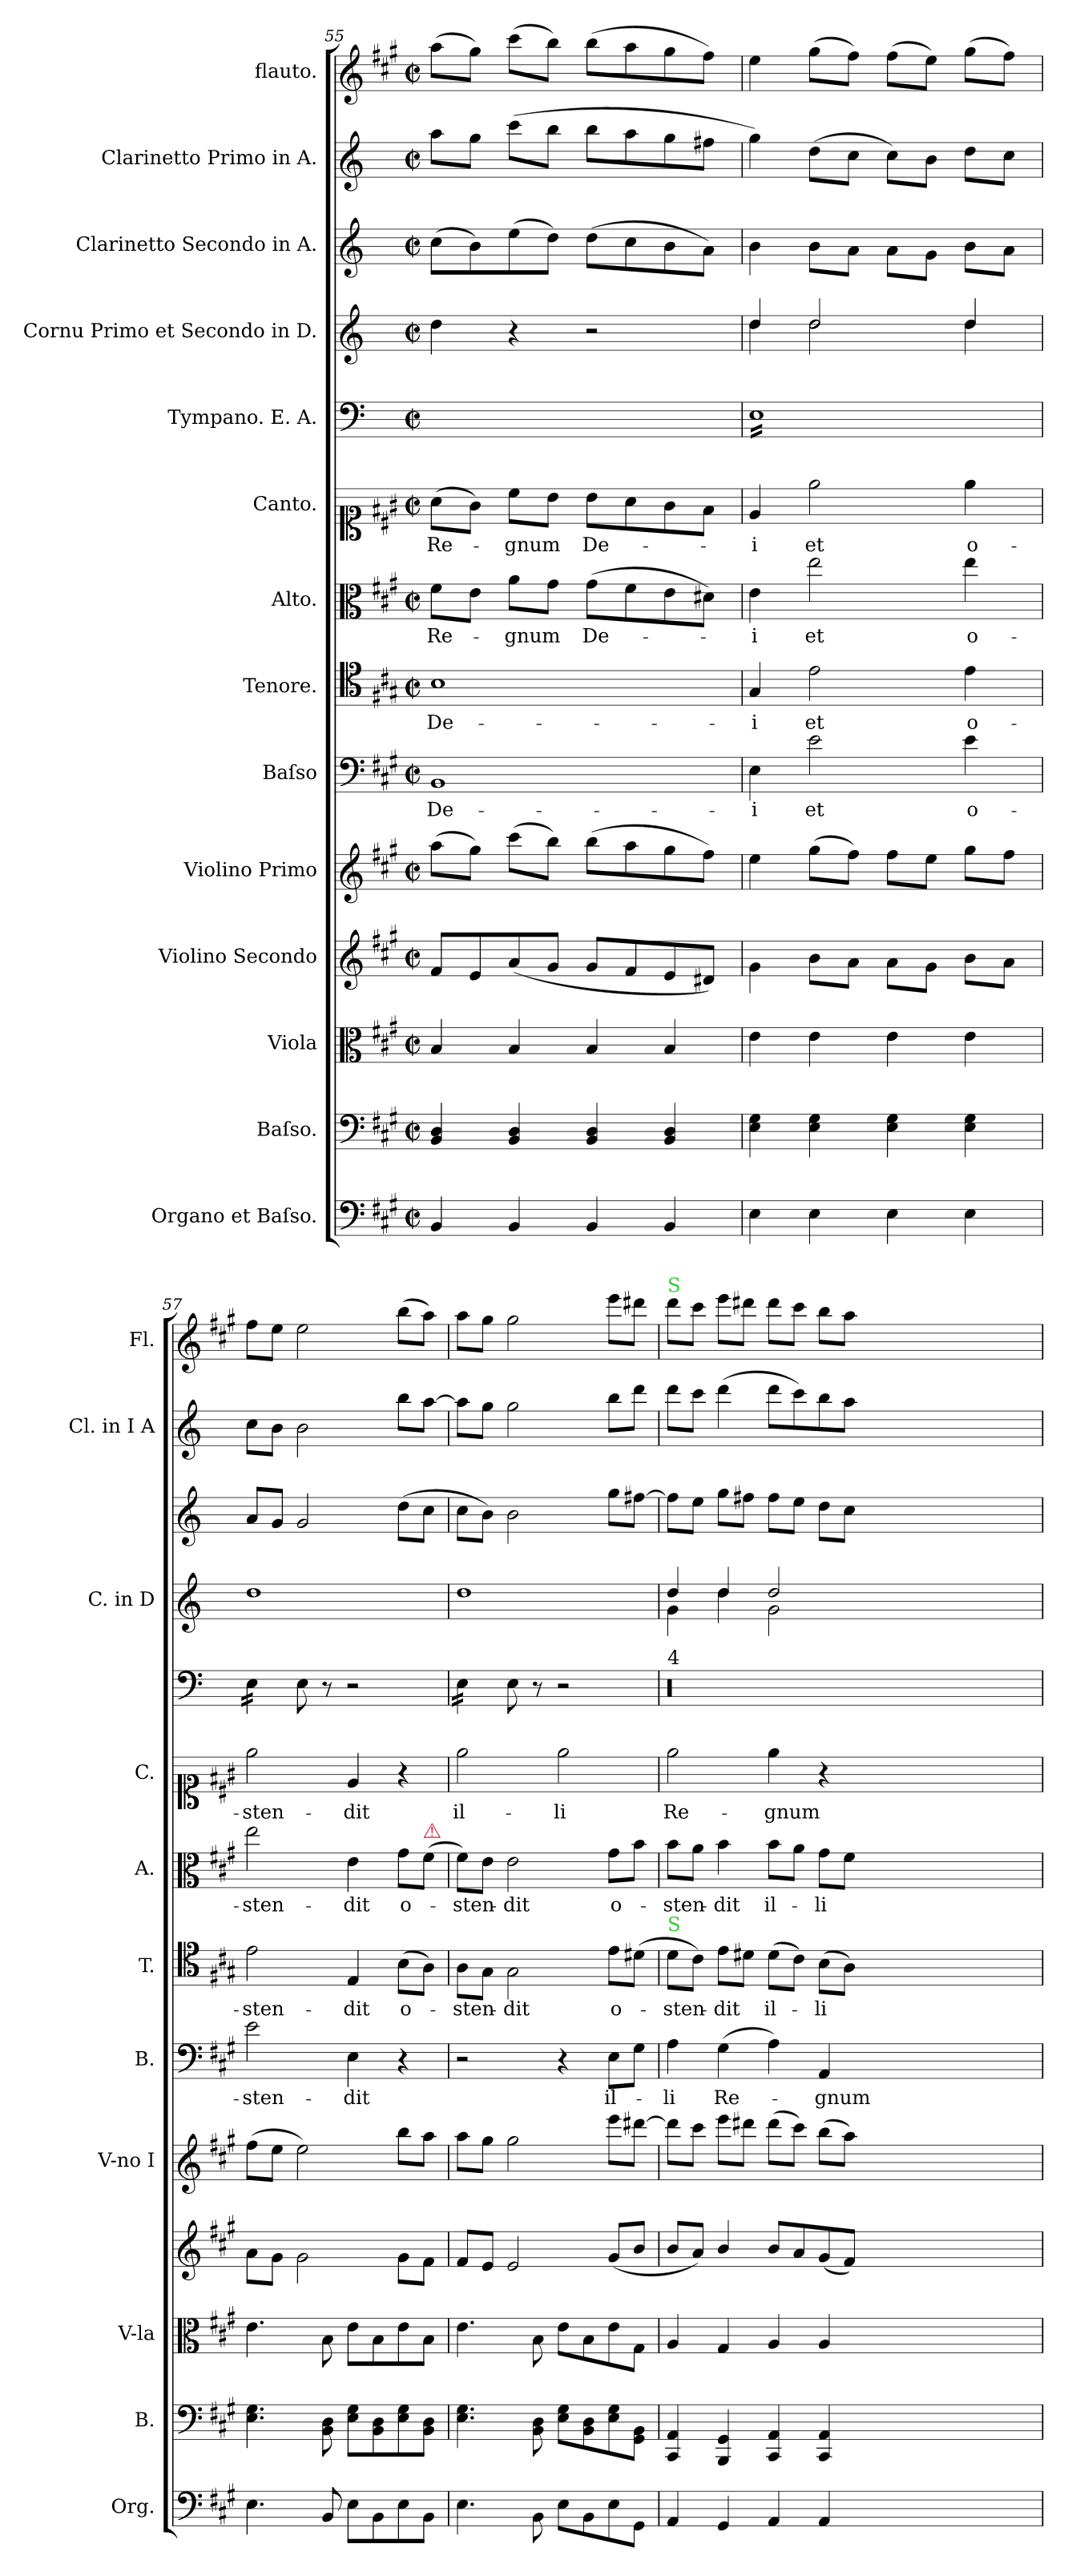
**kern	**kern	**kern	**kern	**kern	**kern	**text	**kern	**text	**kern	**text	**kern	**text	**kern	**kern	**kern	**kern	**kern
*part14	*part13	*part12	*part11	*part10	*part9	*part9	*part8	*part8	*part7	*part7	*part6	*part6	*part5	*part4	*part3	*part2	*part1
*staff14	*staff13	*staff12	*staff11	*staff10	*staff9	*staff9	*staff8	*staff8	*staff7	*staff7	*staff6	*staff6	*staff5	*staff4	*staff3	*staff2	*staff1
*I"Organo et Baſso.	*I"Baſso.	*I"Viola	*I"Violino Secondo	*I"Violino Primo	*I"Baſso	*	*I"Tenore.	*	*I"Alto.	*	*I"Canto.	*	*I"Tympano. E. A.	*I"Cornu Primo et Secondo in D.	*I"Clarinetto Secondo in A.	*I"Clarinetto Primo in A.	*I"flauto.
*I'Org.	*I'B.	*I'V-la	*	*I'V-no I	*I'B.	*	*I'T.	*	*I'A.	*	*I'C.	*	*	*I'C. in D	*	*I'Cl. in I A	*I'Fl.
*clefF4	*clefF4	*clefC3	*clefG2	*clefG2	*clefF4	*	*clefC4	*	*clefC3	*	*clefC1	*	*clefF4	*clefG2	*clefG2	*clefG2	*clefG2
*	*	*	*	*	*	*	*	*	*	*	*	*	*	*ITrd6c10	*ITrd2c3	*ITrd2c3	*
*k[f#c#g#]	*k[f#c#g#]	*k[f#c#g#]	*k[f#c#g#]	*k[f#c#g#]	*k[f#c#g#]	*	*k[f#c#g#]	*	*k[f#c#g#]	*	*k[f#c#g#]	*	*k[]	*k[f#c#]	*k[f#c#g#]	*k[f#c#g#]	*k[f#c#g#]
*M2/2	*M2/2	*M2/2	*M2/2	*M2/2	*M2/2	*	*M2/2	*	*M2/2	*	*M2/2	*	*M2/2	*M2/2	*M2/2	*M2/2	*M2/2
*met(c|)	*met(c|)	*met(c|)	*met(c|)	*met(c|)	*met(c|)	*	*met(c|)	*	*met(c|)	*	*met(c|)	*	*met(c|)	*met(c|)	*met(c|)	*met(c|)	*met(c|)
=55	=55	=55	=55	=55	=55	=55	=55	=55	=55	=55	=55	=55	=55	=55	=55	=55	=55
4BB/	4BB/ 4D/	4B/	8f#/L	(8aa\L	1BB	De-	1B	De-	8f#\L	Re-	(8a\L	Re-	1ryy	4e\	(8a\L	8ff#\L	(8aa\L
.	.	.	8e/	8gg#\J)	.	.	.	.	8e\J	.	8g#\J)	.	.	.	8g#\)	8ee\J	8gg#\J)
4BB/	4BB/ 4D/	4B/	(8a/	(8ccc#\L	.	.	.	.	8a\L	-gnum	8cc#\L	-gnum	.	4r	(8cc#\	(8aa\L	(8ccc#\L
.	.	.	8g#/J	8bb\J)	.	.	.	.	8g#\J	.	8b\J	.	.	.	8b\J)	8gg#\J	8bb\J)
4BB/	4BB/ 4D/	4B/	8g#/L	(8bb\L	.	.	.	.	(8g#\L	De-	8b\L	De-	.	2r	(8b\L	8gg#\L	(8bb\L
.	.	.	8f#/	8aa\	.	.	.	.	8f#\	.	8a\	.	.	.	8a\	8ff#\	8aa\
4BB/	4BB/ 4D/	4B/	8e/	8gg#\	.	.	.	.	8e\	.	8g#\	.	.	.	8g#\	8ee\	8gg#\
.	.	.	8d#X/J)	8ff#\J)	.	.	.	.	8d#X\J)	.	8f#\J	.	.	.	8f#\J)	8dd#X\J	8ff#\J)
=56	=56	=56	=56	=56	=56	=56	=56	=56	=56	=56	=56	=56	=56	=56	=56	=56	=56
*	*	*	*	*	*	*	*	*	*	*	*	*	*	*^	*	*	*
*	*	*	*	*	*	*	*	*	*	*	*	*	*tremolo	*	*	*	*	*
4E\	4E\ 4G#\	4e\	4g#\	4ee\	4E\	-i	4G#/	-i	4e\	-i	4e/	-i	16E\LL	4e/	4e\	4g#\	4ee\)	4ee\
.	.	.	.	.	.	.	.	.	.	.	.	.	16E\	.	.	.	.	.
.	.	.	.	.	.	.	.	.	.	.	.	.	16E\	.	.	.	.	.
.	.	.	.	.	.	.	.	.	.	.	.	.	16E\	.	.	.	.	.
4E\	4E\ 4G#\	4e\	8b\L	(8gg#\L	2e\	et	2e\	et	2ee\	et	2ee\	et	16E\	2e/	2e\	8g#\L	(8b\L	(8gg#\L
.	.	.	.	.	.	.	.	.	.	.	.	.	16E\	.	.	.	.	.
.	.	.	8a\J	8ff#\J)	.	.	.	.	.	.	.	.	16E\	.	.	8f#\J	8a\J	8ff#\J)
.	.	.	.	.	.	.	.	.	.	.	.	.	16E\	.	.	.	.	.
4E\	4E\ 4G#\	4e\	8a\L	8ff#\L	.	.	.	.	.	.	.	.	16E\	.	.	8f#\L	8a\L)	(8ff#\L
.	.	.	.	.	.	.	.	.	.	.	.	.	16E\	.	.	.	.	.
.	.	.	8g#\J	8ee\J	.	.	.	.	.	.	.	.	16E\	.	.	8e\J	8g#\J	8ee\J)
.	.	.	.	.	.	.	.	.	.	.	.	.	16E\	.	.	.	.	.
4E\	4E\ 4G#\	4e\	8b\L	8gg#\L	4e\	o-	4e\	o-	4ee\	o-	4ee\	o-	16E\	4e/	4e\	8g#\L	8b\L	(8gg#\L
.	.	.	.	.	.	.	.	.	.	.	.	.	16E\	.	.	.	.	.
.	.	.	8a\J	8ff#\J	.	.	.	.	.	.	.	.	16E\	.	.	8f#\J	8a\J	8ff#\J)
.	.	.	.	.	.	.	.	.	.	.	.	.	16E\JJ	.	.	.	.	.
*	*	*	*	*	*	*	*	*	*	*	*	*	*	*v	*v	*	*	*
=57	=57	=57	=57	=57	=57	=57	=57	=57	=57	=57	=57	=57	=57	=57	=57	=57	=57
4.E\	4.E\ 4.G#\	4.e\	8a\L	(8ff#\L	2e\	-sten-	2e\	-sten-	2ee\	-sten-	2ee\	-sten-	16E\LL	1e	8f#/L	8a\L	8ff#\L
.	.	.	.	.	.	.	.	.	.	.	.	.	16E\	.	.	.	.
.	.	.	8g#\J	8ee\J	.	.	.	.	.	.	.	.	16E\	.	8e/J	8g#\J	8ee\J
.	.	.	.	.	.	.	.	.	.	.	.	.	16E\JJ	.	.	.	.
*	*	*	*	*	*	*	*	*	*	*	*	*	*Xtremolo	*	*	*	*
.	.	.	2g#\	2ee\)	.	.	.	.	.	.	.	.	8E\	.	2e/	2g#\	2ee\
8BB/	8BB\ 8D\	8B\	.	.	.	.	.	.	.	.	.	.	8r	.	.	.	.
8E\L	8E\ 8G#\L	8e\L	.	.	4E\	-dit	4E/	-dit	4e\	-dit	4e/	-dit	2r	.	.	.	.
8BB\	8BB\ 8D\	8B\	.	.	.	.	.	.	.	.	.	.	.	.	.	.	.
8E\	8E\ 8G#\	8e\	8g#\L	8bb\L	4r	.	(8B\L	o-	8g#\L	o-	4r	.	.	.	(8b\L	8gg#\L	(8bb\L
!	!	!	!	!	!	!	!	!	!LO:TX:a:color=crimson:t=⚠	!	!	!	!	!	!	!	!
8BB\J	8BB\ 8D\J	8B\J	8f#\J	8aa\J	.	.	8A\J)	.	(8f#\J	.	.	.	.	.	8a\J	[8ff#\J	8aa\J)
=58	=58	=58	=58	=58	=58	=58	=58	=58	=58	=58	=58	=58	=58	=58	=58	=58	=58
*	*	*	*	*	*	*	*	*	*	*	*	*	*tremolo	*	*	*	*
4.E\	4.E\ 4.G#\	4.e\	8f#/L	8aa\L	2r	.	8A\L	-sten-	8f#\L)	-sten-	2ee\	il-	16E\LL	1e	8a\L	8ff#\L]	8aa\L
.	.	.	.	.	.	.	.	.	.	.	.	.	16E\	.	.	.	.
.	.	.	8e/J	8gg#\J	.	.	8G#\J	.	8e\J	.	.	.	16E\	.	8g#\J)	8ee\J	8gg#\J
.	.	.	.	.	.	.	.	.	.	.	.	.	16E\JJ	.	.	.	.
*	*	*	*	*	*	*	*	*	*	*	*	*	*Xtremolo	*	*	*	*
.	.	.	2e/	2gg#\	.	.	2G#\	-dit	2e\	-dit	.	.	8E\	.	2g#\	2ee\	2gg#\
8BB\	8BB\ 8D\	8B\	.	.	.	.	.	.	.	.	.	.	8r	.	.	.	.
8E\L	8E\ 8G#\L	8e\L	.	.	4r	.	.	.	.	.	2ee\	-li	2r	.	.	.	.
8BB\	8BB\ 8D\	8B\	.	.	.	.	.	.	.	.	.	.	.	.	.	.	.
!	!	!	!	!	!	!	!	!LO:LY:i	!	!	!	!	!	!	!	!	!
8E\	8E\ 8G#\	8e\	(8g#/L	8eee\L	8E\L	il-	8e\L	o-	8g#\L	o-	.	.	.	.	8ee\L	8gg#\L	8eee\L
8GG#\J	8GG#\ 8BB\J	8G#\J	8b/J	[8ddd#X\J	8G#\J	.	(8d#X\J	.	8b\J	.	.	.	.	.	[8dd#X\J	8bb\J	8ddd#X\J
=59	=59	=59	=59	=59	=59	=59	=59	=59	=59	=59	=59	=59	=59	=59	=59	=59	=59
!	!	!	!	!	!	!	!	!	!	!	!	!	!	!	!	!	!LO:TX:a:color=limegreen:t=S
!	!	!	!	!	!	!	!	!	!	!	!	!	!LO:TX:a:t=4	!	!	!	!
!	!	!	!	!	!	!	!LO:TX:a:color=limegreen:t=S	!	!	!	!	!	!	!	!	!	!
!	!	!	!	!	!	!	!	!LO:LY:i	!	!	!	!	!	!	!	!	!
*	*	*	*	*	*	*	*	*	*	*	*	*	*	*^	*	*	*
4AA/	4CC#/ 4AA/	4A/	8b/L	8ddd#\L]	4A\	-li	8d\L	-sten-	8b\L	-sten-	2ee\	Re-	00r	4e/	4A\	8dd#\L]	8bb\L	8ddd\L
.	.	.	8a/J)	8ccc#\J	.	.	8c#\J)	.	8a\J	.	.	.	.	.	.	8cc#\J	8aa\J	8ccc#\J
!	!	!	!	!	!	!	!	!LO:LY:i	!	!	!	!	!	!	!	!	!	!
4GG#/	4BBB/ 4GG#/	4G#/	4b/	8eee\L	(4G#\	Re-	8e\L	-dit	4b\	-dit	.	.	.	4e/	4e\	8ee\L	(4bb\	8eee\L
.	.	.	.	8ddd#X\J	.	.	8d#X\J	.	.	.	.	.	.	.	.	8dd#X\J	.	8ddd#X\J
4AA/	4CC#/ 4AA/	4A/	8b/L	(8ddd#\L	4A\)	.	(8d#\L	il-	8b\L	il-	4ee\	-gnum	.	2e/	2A\	8dd#\L	8bb\L	8ddd#\L
.	.	.	8a/	8ccc#\J)	.	.	8c#\J)	.	8a\J	.	.	.	.	.	.	8cc#\J	8aa\)	8ccc#\J
4AA/	4CC#/ 4AA/	4A/	(8g#/	(8bb\L	4AA/	-gnum	(8B\L	-li	8g#\L	-li	4r	.	.	.	.	8b\L	8gg#\	8bb\L
.	.	.	8f#/J)	8aa\J)	.	.	8A\J)	.	8f#\J	.	.	.	.	.	.	8a\J	8ff#\J	8aa\J
0.ryy	0.ryy	0.ryy	0.ryy	0.ryy	0.ryy	.	0.ryy	.	0.ryy	.	0.ryy	.	.	0.ryy	0.ryy	0.ryy	0.ryy	0.ryy
*	*	*	*	*	*	*	*	*	*	*	*	*	*	*v	*v	*	*	*
=	=	=	=	=	=	=	=	=	=	=	=	=	=	=	=	=	=
*-	*-	*-	*-	*-	*-	*-	*-	*-	*-	*-	*-	*-	*-	*-	*-	*-	*-
